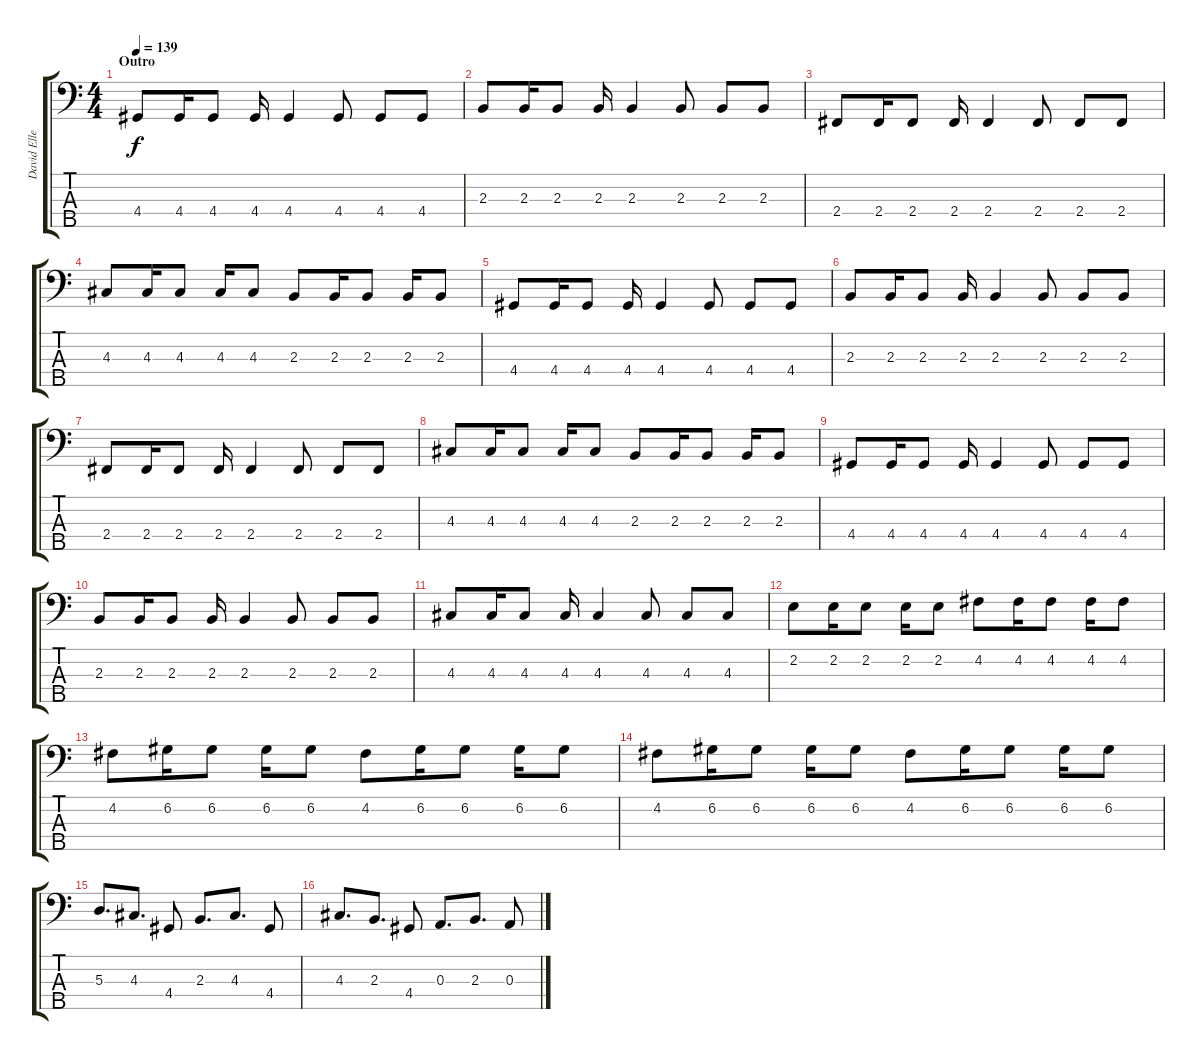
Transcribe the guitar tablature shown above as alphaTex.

\track ("David Ellefson" "David Elle") {instrument electricbasspick}
\staff {score tabs}
\tuning (G2 D2 A1 E1 B0) {hide}
\ts (4 4)
\section ("" "Outro")
\tempo 139
\clef f4
\ks c
4.4.8{dy f} 4.4.16 4.4.8 4.4.16 4.4.4 4.4.8 4.4.8 4.4.8 |
2.3.8 2.3.16 2.3.8 2.3.16 2.3.4 2.3.8 2.3.8 2.3.8 |
2.4.8 2.4.16 2.4.8 2.4.16 2.4.4 2.4.8 2.4.8 2.4.8 |
4.3.8 4.3.16 4.3.8 4.3.16 4.3.8 2.3.8 2.3.16 2.3.8 2.3.16 2.3.8 |
4.4.8 4.4.16 4.4.8 4.4.16 4.4.4 4.4.8 4.4.8 4.4.8 |
2.3.8 2.3.16 2.3.8 2.3.16 2.3.4 2.3.8 2.3.8 2.3.8 |
2.4.8 2.4.16 2.4.8 2.4.16 2.4.4 2.4.8 2.4.8 2.4.8 |
4.3.8 4.3.16 4.3.8 4.3.16 4.3.8 2.3.8 2.3.16 2.3.8 2.3.16 2.3.8 |
4.4.8 4.4.16 4.4.8 4.4.16 4.4.4 4.4.8 4.4.8 4.4.8 |
2.3.8 2.3.16 2.3.8 2.3.16 2.3.4 2.3.8 2.3.8 2.3.8 |
4.3.8 4.3.16 4.3.8 4.3.16 4.3.4 4.3.8 4.3.8 4.3.8 |
2.2.8 2.2.16 2.2.8 2.2.16 2.2.8 4.2.8 4.2.16 4.2.8 4.2.16 4.2.8 |
4.2.8 6.2.16 6.2.8 6.2.16 6.2.8 4.2.8 6.2.16 6.2.8 6.2.16 6.2.8 |
4.2.8 6.2.16 6.2.8 6.2.16 6.2.8 4.2.8 6.2.16 6.2.8 6.2.16 6.2.8 |
5.3.8{d} 4.3.8{d} 4.4.8 2.3.8{d} 4.3.8{d} 4.4.8 |
4.3.8{d} 2.3.8{d} 4.4.8 0.3.8{d} 2.3.8{d} 0.3.8
